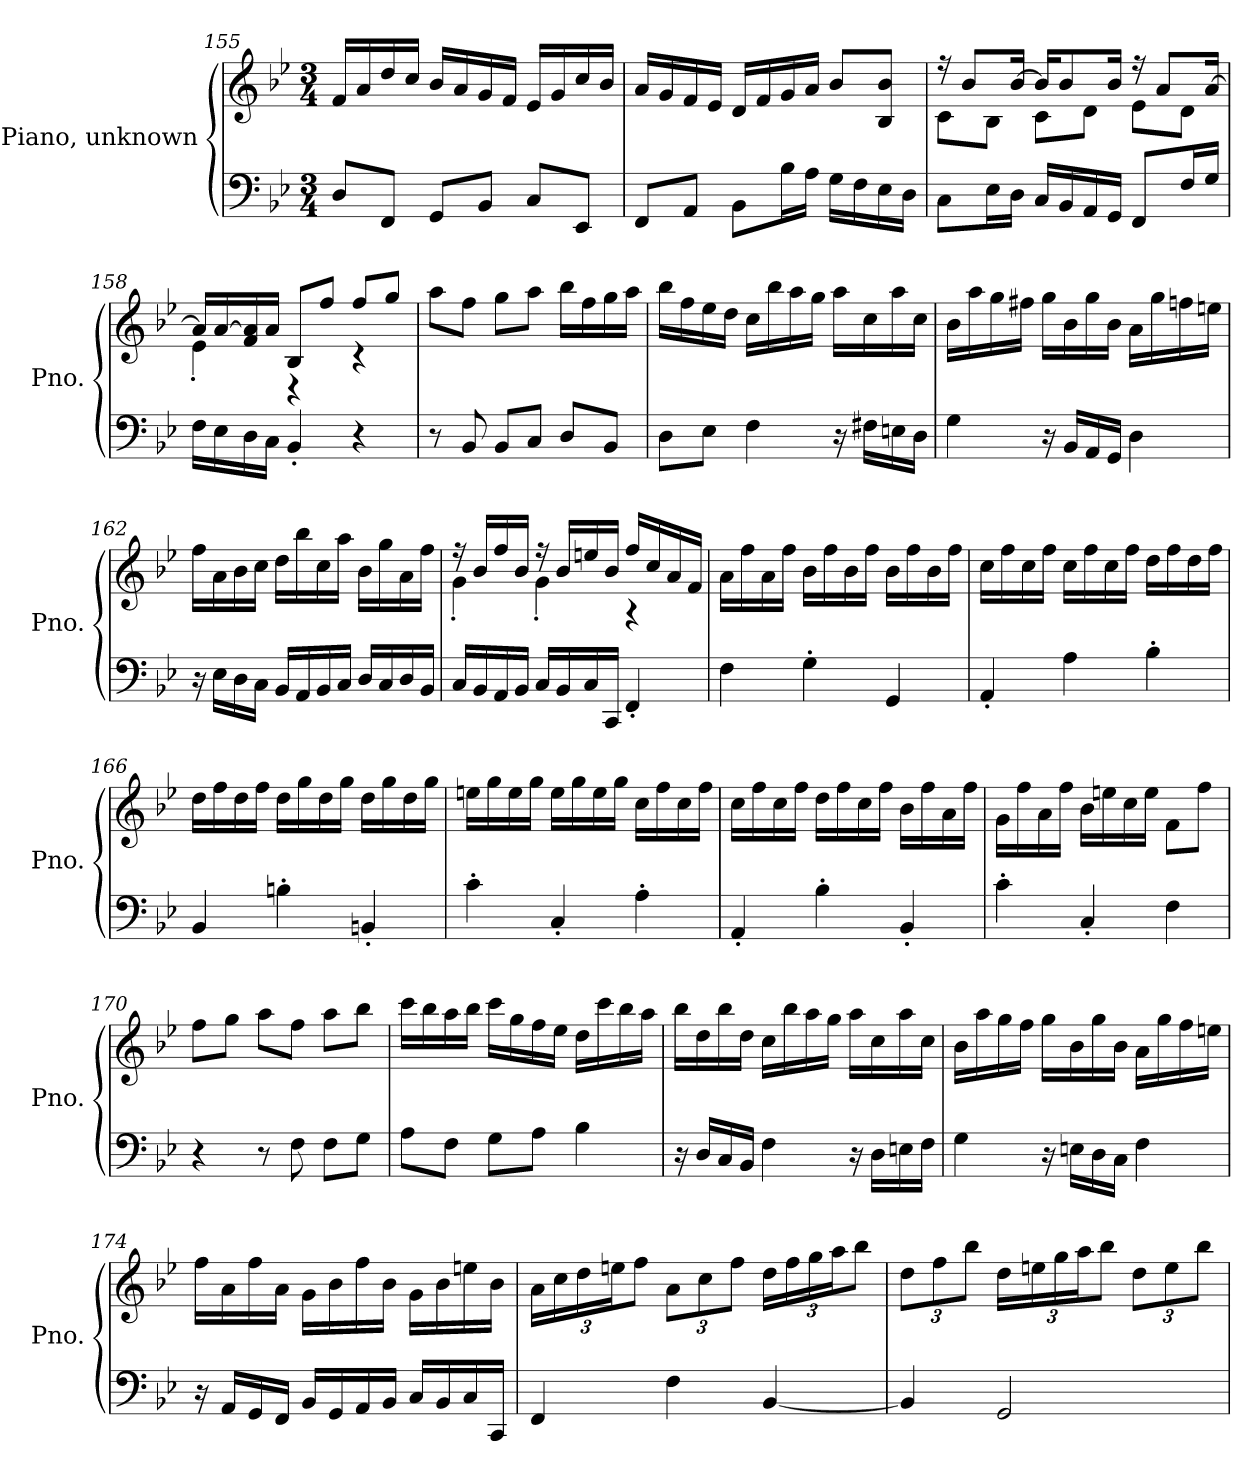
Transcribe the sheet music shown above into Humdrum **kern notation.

**kern	**kern
*part1	*part1
*staff2	*staff1
*I"Piano, unknown	*
*I'Pno.	*
*clefF4	*clefG2
*k[b-e-]	*k[b-e-]
*M3/4	*M3/4
=155	=155
8D/L	16f/LL
.	16a/
8FF/J	16dd/
.	16cc/JJ
8GG/L	16b-/LL
.	16a/
8BB-/J	16g/
.	16f/JJ
8C/L	16e-/LL
.	16g/
8EE-/J	16cc/
.	16b-/JJ
=156	=156
8FF/L	16a/LL
.	16g/
8AA/J	16f/
.	16e-/JJ
8BB-\L	16d/LL
.	16f/
16B-\L	16g/
16A\JJ	16a/JJ
16G\LL	8b-/L
16F\	.
16E-\	8B-/ 8b-/J
16D\JJ	.
!!LO:LB:g=z
=157	=157
*	*^
8C\L	16r	8c\L
.	8b-/L	.
16E-\L	.	8B-\J
16D\JJ	[16b-/Jk	.
16C/LL	16b-/KL]	8c\L
16BB-/	8b-/	.
16AA/	.	8d\J
16GG/JJ	16b-/Jk	.
8FF/L	16r	8e-\L
.	8a/L	.
16F/L	.	8d\J
16G/JJ	[16a/Jk	.
=158	=158	=158
16F\LL	16a/LL]	4e-'\
16E-\	[16a/	.
16D\	16f/ 16a/]	.
16C\JJ	16a/JJ	.
4BB-'/	8B-/L	4r
.	8ff/J	.
4r	8ff/L	4r
.	8gg/J	.
*	*v	*v
=159	=159
8r	8aa\L
8BB-/	8ff\J
8BB-/L	8gg\L
8C/J	8aa\J
8D/L	16bb-\LL
.	16ff\
8BB-/J	16gg\
.	16aa\JJ
=160	=160
8D\L	16bb-\LL
.	16ff\
8E-\J	16ee-\
.	16dd\JJ
4F\	16cc\LL
.	16bb-\
.	16aa\
.	16gg\JJ
16r	16aa\LL
16F#X\LL	16cc\
16En\	16aa\
16D\JJ	16cc\JJ
!!LO:LB:g=z
=161	=161
4G\	16b-\LL
.	16aa\
.	16gg\
.	16ff#X\JJ
16r	16gg\LL
16BB-/LL	16b-\
16AA/	16gg\
16GG/JJ	16b-\JJ
4D\	16a\LL
.	16gg\
.	16ffn\
.	16een\JJ
=162	=162
16r	16ff\LL
16E-\LL	16a\
16D\	16b-\
16C\JJ	16cc\JJ
16BB-/LL	16dd\LL
16AA/	16bb-\
16BB-/	16cc\
16C/JJ	16aa\JJ
16D/LL	16b-\LL
16C/	16gg\
16D/	16a\
16BB-/JJ	16ff\JJ
=163	=163
*	*^
16C/LL	16r	4g'\
16BB-/	16b-/LL	.
16AA/	16ff/	.
16BB-/JJ	16b-/JJ	.
16C/LL	16r	4g'\
16BB-/	16b-/LL	.
16C/	16een/	.
16CC/JJ	16b-/JJ	.
4FF'/	16ff/LL	4r
.	16cc/	.
.	16a/	.
.	16f/JJ	.
*	*v	*v
!!LO:PB:g=z
=164	=164
4F\	16a\LL
.	16ff\
.	16a\
.	16ff\JJ
4G'\	16b-\LL
.	16ff\
.	16b-\
.	16ff\JJ
4GG/	16b-\LL
.	16ff\
.	16b-\
.	16ff\JJ
=165	=165
4AA'/	16cc\LL
.	16ff\
.	16cc\
.	16ff\JJ
4A\	16cc\LL
.	16ff\
.	16cc\
.	16ff\JJ
4B-'\	16dd\LL
.	16ff\
.	16dd\
.	16ff\JJ
=166	=166
4BB-/	16dd\LL
.	16ff\
.	16dd\
.	16ff\JJ
4Bn'\	16dd\LL
.	16gg\
.	16dd\
.	16gg\JJ
4BBn'/	16dd\LL
.	16gg\
.	16dd\
.	16gg\JJ
!!LO:LB:g=z
=167	=167
4c'\	16een\LL
.	16gg\
.	16ee\
.	16gg\JJ
4C'/	16ee\LL
.	16gg\
.	16ee\
.	16gg\JJ
4A'\	16cc\LL
.	16ff\
.	16cc\
.	16ff\JJ
=168	=168
4AA'/	16cc\LL
.	16ff\
.	16cc\
.	16ff\JJ
4B-'\	16dd\LL
.	16ff\
.	16cc\
.	16ff\JJ
4BB-'/	16b-\LL
.	16ff\
.	16a\
.	16ff\JJ
=169	=169
4c'\	16g\LL
.	16ff\
.	16a\
.	16ff\JJ
4C'/	16b-\LL
.	16een\
.	16cc\
.	16ee\JJ
4F\	8f\L
.	8ff\J
=170	=170
4r	8ff\L
.	8gg\J
8r	8aa\L
8F\	8ff\J
8F\L	8aa\L
8G\J	8bb-\J
!!LO:LB:g=z
=171	=171
8A\L	16ccc\LL
.	16bb-\
8F\J	16aa\
.	16bb-\JJ
8G\L	16ccc\LL
.	16gg\
8A\J	16ff\
.	16ee-\JJ
4B-\	16dd\LL
.	16ccc\
.	16bb-\
.	16aa\JJ
=172	=172
16r	16bb-\LL
16D/LL	16dd\
16C/	16bb-\
16BB-/JJ	16dd\JJ
4F\	16cc\LL
.	16bb-\
.	16aa\
.	16gg\JJ
16r	16aa\LL
16D\LL	16cc\
16En\	16aa\
16F\JJ	16cc\JJ
=173	=173
4G\	16b-\LL
.	16aa\
.	16gg\
.	16ff\JJ
16r	16gg\LL
16En\LL	16b-\
16D\	16gg\
16C\JJ	16b-\JJ
4F\	16a\LL
.	16gg\
.	16ff\
.	16een\JJ
!!LO:LB:g=z
=174	=174
16r	16ff\LL
16AA/LL	16a\
16GG/	16ff\
16FF/JJ	16a\JJ
16BB-/LL	16g\LL
16GG/	16b-\
16AA/	16ff\
16BB-/JJ	16b-\JJ
16C/LL	16g\LL
16BB-/	16b-\
16C/	16een\
16CC/JJ	16b-\JJ
=175	=175
*	*Xbrackettup
4FF/	24a\LL
.	24cc\
.	24dd\
.	24een\J
.	12ff\J
4F\	12a\L
.	12cc\
.	12ff\J
[4BB-/	24dd\LL
.	24ff\
.	24gg\
.	24aa\J
.	12bb-\J
=176	=176
4BB-/]	12dd\L
.	12ff\
.	12bb-\J
2GG/	24dd\LL
.	24een\
.	24gg\
.	24aa\J
.	12bb-\J
.	12dd\L
.	12ee\
.	12bb-\J
=	=
*-	*-
